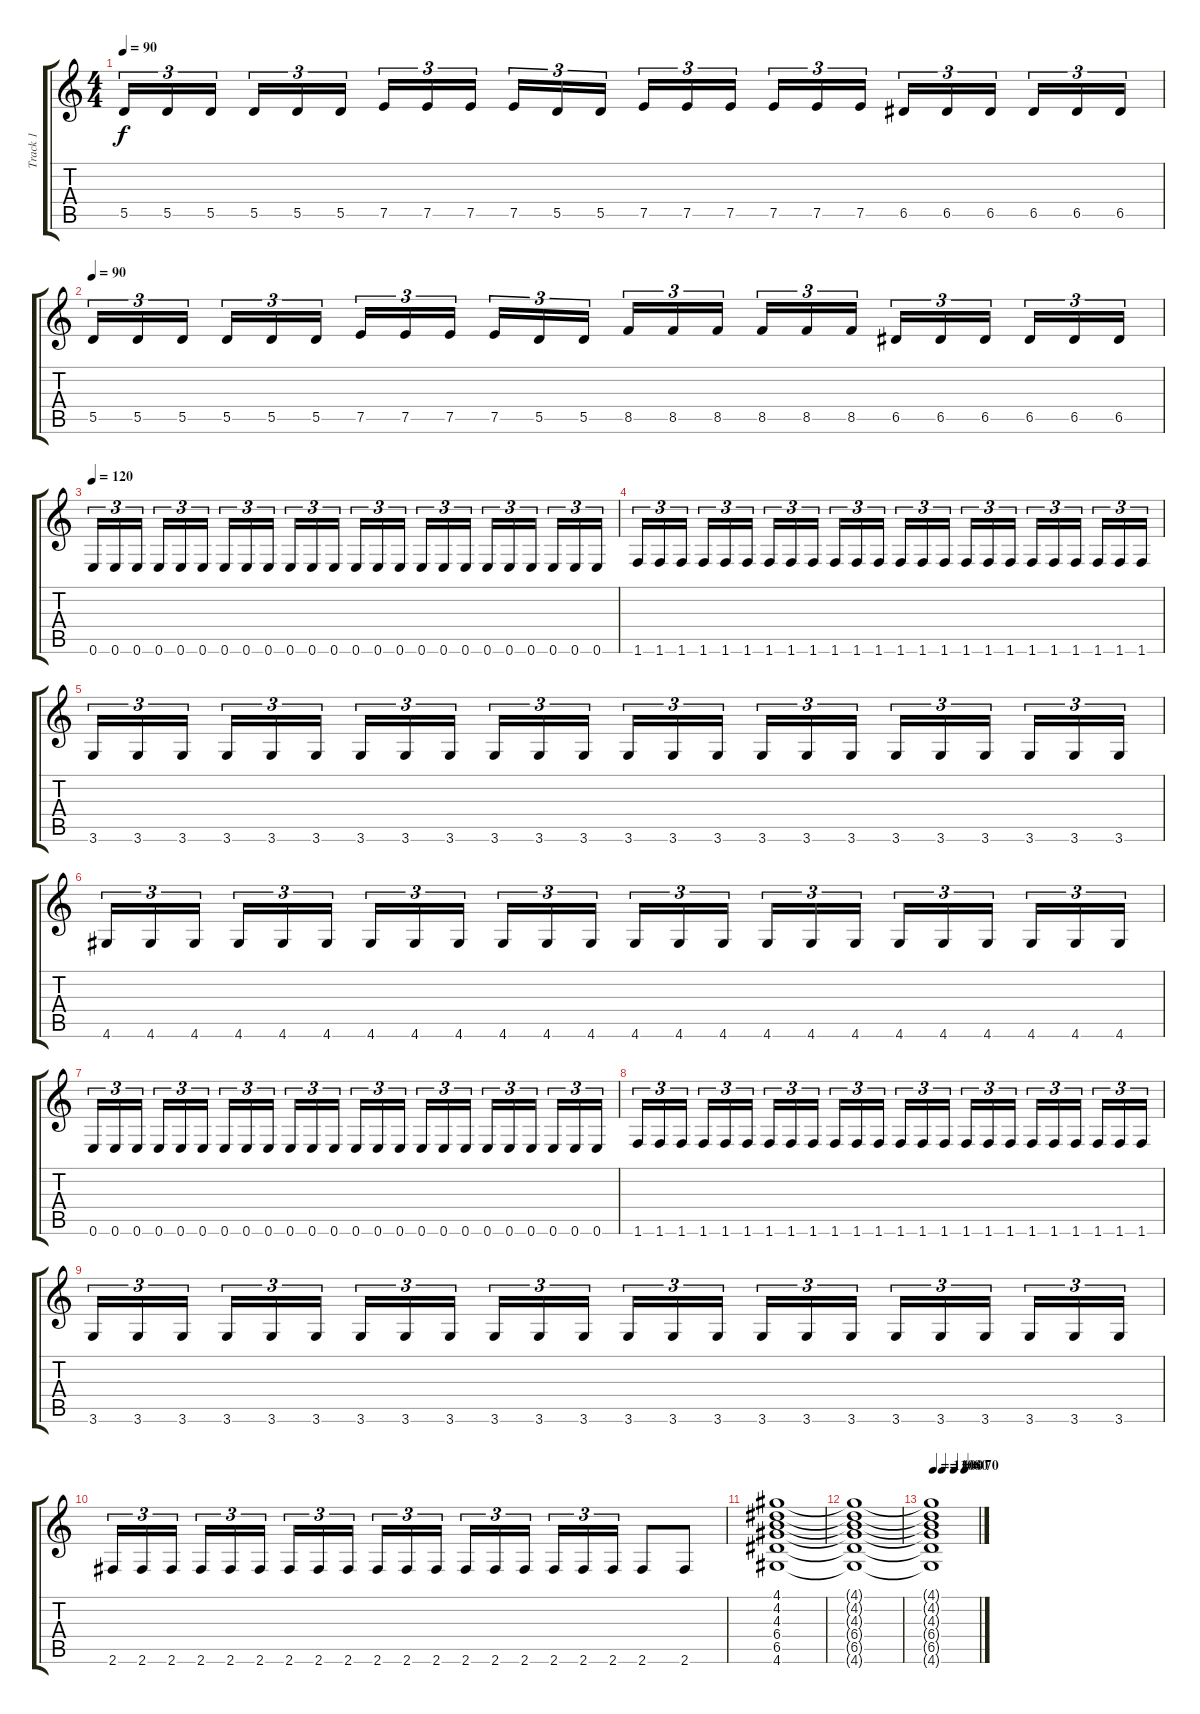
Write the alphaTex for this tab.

\track ("Track 1" "Track 1") {instrument distortionguitar}
\staff {score tabs}
\tuning (E4 B3 G3 D3 A2 E2) {hide}
\ts (4 4)
\tempo 90
\clef g2
\ks c
5.5.16{tu (3 2) dy f} 5.5.16{tu (3 2)} 5.5.16{tu (3 2)} 5.5.16{tu (3 2)} 5.5.16{tu (3 2)} 5.5.16{tu (3 2)} 7.5.16{tu (3 2)} 7.5.16{tu (3 2)} 7.5.16{tu (3 2)} 7.5.16{tu (3 2)} 5.5.16{tu (3 2)} 5.5.16{tu (3 2)} 7.5.16{tu (3 2)} 7.5.16{tu (3 2)} 7.5.16{tu (3 2)} 7.5.16{tu (3 2)} 7.5.16{tu (3 2)} 7.5.16{tu (3 2)} 6.5.16{tu (3 2)} 6.5.16{tu (3 2)} 6.5.16{tu (3 2)} 6.5.16{tu (3 2)} 6.5.16{tu (3 2)} 6.5.16{tu (3 2)} |
\tempo 90
5.5.16{tu (3 2)} 5.5.16{tu (3 2)} 5.5.16{tu (3 2)} 5.5.16{tu (3 2)} 5.5.16{tu (3 2)} 5.5.16{tu (3 2)} 7.5.16{tu (3 2)} 7.5.16{tu (3 2)} 7.5.16{tu (3 2)} 7.5.16{tu (3 2)} 5.5.16{tu (3 2)} 5.5.16{tu (3 2)} 8.5.16{tu (3 2)} 8.5.16{tu (3 2)} 8.5.16{tu (3 2)} 8.5.16{tu (3 2)} 8.5.16{tu (3 2)} 8.5.16{tu (3 2)} 6.5.16{tu (3 2)} 6.5.16{tu (3 2)} 6.5.16{tu (3 2)} 6.5.16{tu (3 2)} 6.5.16{tu (3 2)} 6.5.16{tu (3 2)} |
\tempo 120
0.6.16{tu (3 2)} 0.6.16{tu (3 2)} 0.6.16{tu (3 2)} 0.6.16{tu (3 2)} 0.6.16{tu (3 2)} 0.6.16{tu (3 2)} 0.6.16{tu (3 2)} 0.6.16{tu (3 2)} 0.6.16{tu (3 2)} 0.6.16{tu (3 2)} 0.6.16{tu (3 2)} 0.6.16{tu (3 2)} 0.6.16{tu (3 2)} 0.6.16{tu (3 2)} 0.6.16{tu (3 2)} 0.6.16{tu (3 2)} 0.6.16{tu (3 2)} 0.6.16{tu (3 2)} 0.6.16{tu (3 2)} 0.6.16{tu (3 2)} 0.6.16{tu (3 2)} 0.6.16{tu (3 2)} 0.6.16{tu (3 2)} 0.6.16{tu (3 2)} |
1.6.16{tu (3 2)} 1.6.16{tu (3 2)} 1.6.16{tu (3 2)} 1.6.16{tu (3 2)} 1.6.16{tu (3 2)} 1.6.16{tu (3 2)} 1.6.16{tu (3 2)} 1.6.16{tu (3 2)} 1.6.16{tu (3 2)} 1.6.16{tu (3 2)} 1.6.16{tu (3 2)} 1.6.16{tu (3 2)} 1.6.16{tu (3 2)} 1.6.16{tu (3 2)} 1.6.16{tu (3 2)} 1.6.16{tu (3 2)} 1.6.16{tu (3 2)} 1.6.16{tu (3 2)} 1.6.16{tu (3 2)} 1.6.16{tu (3 2)} 1.6.16{tu (3 2)} 1.6.16{tu (3 2)} 1.6.16{tu (3 2)} 1.6.16{tu (3 2)} |
3.6.16{tu (3 2)} 3.6.16{tu (3 2)} 3.6.16{tu (3 2)} 3.6.16{tu (3 2)} 3.6.16{tu (3 2)} 3.6.16{tu (3 2)} 3.6.16{tu (3 2)} 3.6.16{tu (3 2)} 3.6.16{tu (3 2)} 3.6.16{tu (3 2)} 3.6.16{tu (3 2)} 3.6.16{tu (3 2)} 3.6.16{tu (3 2)} 3.6.16{tu (3 2)} 3.6.16{tu (3 2)} 3.6.16{tu (3 2)} 3.6.16{tu (3 2)} 3.6.16{tu (3 2)} 3.6.16{tu (3 2)} 3.6.16{tu (3 2)} 3.6.16{tu (3 2)} 3.6.16{tu (3 2)} 3.6.16{tu (3 2)} 3.6.16{tu (3 2)} |
4.6.16{tu (3 2)} 4.6.16{tu (3 2)} 4.6.16{tu (3 2)} 4.6.16{tu (3 2)} 4.6.16{tu (3 2)} 4.6.16{tu (3 2)} 4.6.16{tu (3 2)} 4.6.16{tu (3 2)} 4.6.16{tu (3 2)} 4.6.16{tu (3 2)} 4.6.16{tu (3 2)} 4.6.16{tu (3 2)} 4.6.16{tu (3 2)} 4.6.16{tu (3 2)} 4.6.16{tu (3 2)} 4.6.16{tu (3 2)} 4.6.16{tu (3 2)} 4.6.16{tu (3 2)} 4.6.16{tu (3 2)} 4.6.16{tu (3 2)} 4.6.16{tu (3 2)} 4.6.16{tu (3 2)} 4.6.16{tu (3 2)} 4.6.16{tu (3 2)} |
0.6.16{tu (3 2)} 0.6.16{tu (3 2)} 0.6.16{tu (3 2)} 0.6.16{tu (3 2)} 0.6.16{tu (3 2)} 0.6.16{tu (3 2)} 0.6.16{tu (3 2)} 0.6.16{tu (3 2)} 0.6.16{tu (3 2)} 0.6.16{tu (3 2)} 0.6.16{tu (3 2)} 0.6.16{tu (3 2)} 0.6.16{tu (3 2)} 0.6.16{tu (3 2)} 0.6.16{tu (3 2)} 0.6.16{tu (3 2)} 0.6.16{tu (3 2)} 0.6.16{tu (3 2)} 0.6.16{tu (3 2)} 0.6.16{tu (3 2)} 0.6.16{tu (3 2)} 0.6.16{tu (3 2)} 0.6.16{tu (3 2)} 0.6.16{tu (3 2)} |
1.6.16{tu (3 2)} 1.6.16{tu (3 2)} 1.6.16{tu (3 2)} 1.6.16{tu (3 2)} 1.6.16{tu (3 2)} 1.6.16{tu (3 2)} 1.6.16{tu (3 2)} 1.6.16{tu (3 2)} 1.6.16{tu (3 2)} 1.6.16{tu (3 2)} 1.6.16{tu (3 2)} 1.6.16{tu (3 2)} 1.6.16{tu (3 2)} 1.6.16{tu (3 2)} 1.6.16{tu (3 2)} 1.6.16{tu (3 2)} 1.6.16{tu (3 2)} 1.6.16{tu (3 2)} 1.6.16{tu (3 2)} 1.6.16{tu (3 2)} 1.6.16{tu (3 2)} 1.6.16{tu (3 2)} 1.6.16{tu (3 2)} 1.6.16{tu (3 2)} |
3.6.16{tu (3 2)} 3.6.16{tu (3 2)} 3.6.16{tu (3 2)} 3.6.16{tu (3 2)} 3.6.16{tu (3 2)} 3.6.16{tu (3 2)} 3.6.16{tu (3 2)} 3.6.16{tu (3 2)} 3.6.16{tu (3 2)} 3.6.16{tu (3 2)} 3.6.16{tu (3 2)} 3.6.16{tu (3 2)} 3.6.16{tu (3 2)} 3.6.16{tu (3 2)} 3.6.16{tu (3 2)} 3.6.16{tu (3 2)} 3.6.16{tu (3 2)} 3.6.16{tu (3 2)} 3.6.16{tu (3 2)} 3.6.16{tu (3 2)} 3.6.16{tu (3 2)} 3.6.16{tu (3 2)} 3.6.16{tu (3 2)} 3.6.16{tu (3 2)} |
2.6.16{tu (3 2)} 2.6.16{tu (3 2)} 2.6.16{tu (3 2)} 2.6.16{tu (3 2)} 2.6.16{tu (3 2)} 2.6.16{tu (3 2)} 2.6.16{tu (3 2)} 2.6.16{tu (3 2)} 2.6.16{tu (3 2)} 2.6.16{tu (3 2)} 2.6.16{tu (3 2)} 2.6.16{tu (3 2)} 2.6.16{tu (3 2)} 2.6.16{tu (3 2)} 2.6.16{tu (3 2)} 2.6.16{tu (3 2)} 2.6.16{tu (3 2)} 2.6.16{tu (3 2)} 2.6.8 2.6.8 |
(4.1 4.2 4.3 6.4 6.5 4.6).1{volume 4} |
(4.1{t} 4.2{t} 4.3{t} 6.4{t} 6.5{t} 4.6{t}).1 |
\tempo (110 0.0625)
\tempo (100 0.25)
\tempo (80 0.5)
\tempo (70 0.71875)
(4.1{t} 4.2{t} 4.3{t} 6.4{t} 6.5{t} 4.6{t}).1{volume 0}
